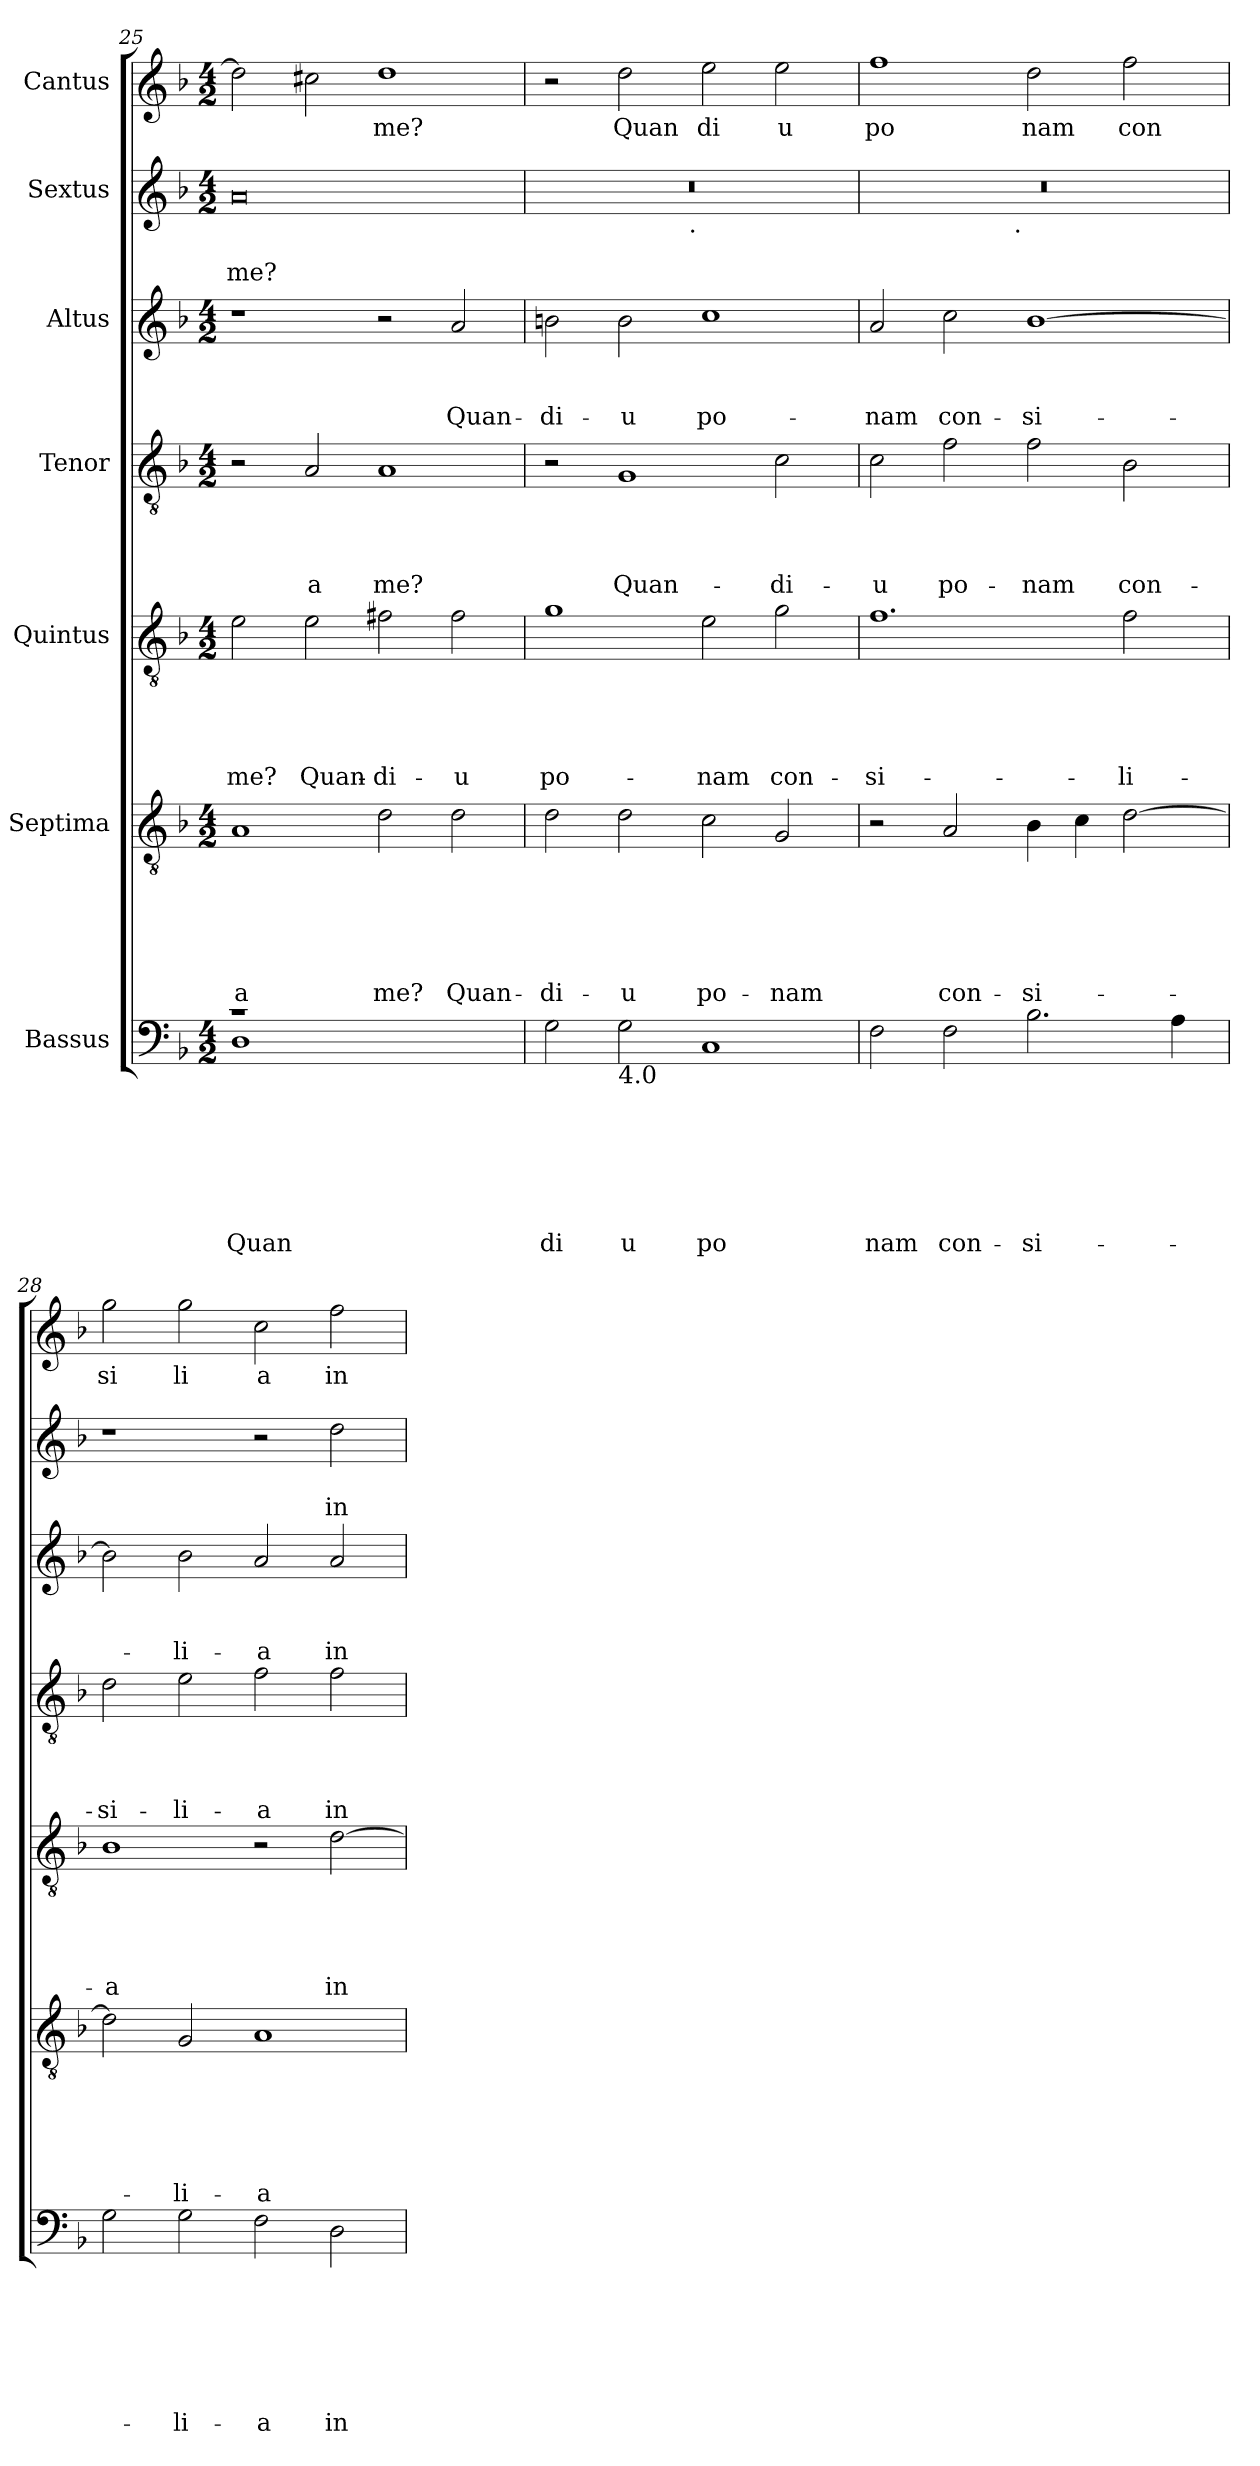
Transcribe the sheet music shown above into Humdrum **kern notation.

**kern	**text	**text	**text	**text	**text	**text	**text	**kern	**text	**text	**text	**text	**text	**text	**kern	**text	**text	**text	**text	**text	**kern	**text	**text	**text	**text	**kern	**text	**text	**text	**kern	**text	**text	**kern	**text
*part7	*part7	*part7	*part7	*part7	*part7	*part7	*part7	*part6	*part6	*part6	*part6	*part6	*part6	*part6	*part5	*part5	*part5	*part5	*part5	*part5	*part4	*part4	*part4	*part4	*part4	*part3	*part3	*part3	*part3	*part2	*part2	*part2	*part1	*part1
*staff7	*staff7	*staff7	*staff7	*staff7	*staff7	*staff7	*staff7	*staff6	*staff6	*staff6	*staff6	*staff6	*staff6	*staff6	*staff5	*staff5	*staff5	*staff5	*staff5	*staff5	*staff4	*staff4	*staff4	*staff4	*staff4	*staff3	*staff3	*staff3	*staff3	*staff2	*staff2	*staff2	*staff1	*staff1
*I"Bassus	*	*	*	*	*	*	*	*I"Septima	*	*	*	*	*	*	*I"Quintus	*	*	*	*	*	*I"Tenor	*	*	*	*	*I"Altus	*	*	*	*I"Sextus	*	*	*I"Cantus	*
*clefF4	*	*	*	*	*	*	*	*clefGv2	*	*	*	*	*	*	*clefGv2	*	*	*	*	*	*clefGv2	*	*	*	*	*clefG2	*	*	*	*clefG2	*	*	*clefG2	*
*ITrd-3c-5	*	*	*	*	*	*	*	*	*	*	*	*	*	*	*ITrd-3c-5	*	*	*	*	*	*ITrd-3c-5	*	*	*	*	*ITrd-3c-5	*	*	*	*ITrd-3c-5	*	*	*ITrd-3c-5	*
*k[b-e-]	*	*	*	*	*	*	*	*k[b-]	*	*	*	*	*	*	*k[b-e-]	*	*	*	*	*	*k[b-e-]	*	*	*	*	*k[b-e-]	*	*	*	*k[b-e-]	*	*	*k[b-e-]	*
*B-:	*	*	*	*	*	*	*	*F:	*	*	*	*	*	*	*B-:	*	*	*	*	*	*B-:	*	*	*	*	*B-:	*	*	*	*B-:	*	*	*B-:	*
*M4/2	*	*	*	*	*	*	*	*M4/2	*	*	*	*	*	*	*M4/2	*	*	*	*	*	*M4/2	*	*	*	*	*M4/2	*	*	*	*M4/2	*	*	*M4/2	*
=25	=25	=25	=25	=25	=25	=25	=25	=25	=25	=25	=25	=25	=25	=25	=25	=25	=25	=25	=25	=25	=25	=25	=25	=25	=25	=25	=25	=25	=25	=25	=25	=25	=25	=25
*^	*	*	*	*	*	*	*	*	*	*	*	*	*	*	*	*	*	*	*	*	*	*	*	*	*	*	*	*	*	*	*	*	*	*
!	!	!	!	!	!	!	!	!LO:LY:b	!	!	!	!	!	!	!LO:LY:b	!	!	!	!	!	!LO:LY:b	!	!	!	!	!	!	!	!	!	!	!	!LO:LY:b	!	!
1rc	1G	.	.	.	.	.	.	Quan	1A	.	.	.	.	.	a	2a\	.	.	.	.	me?	2r	.	.	.	.	1r	.	.	.	0dd	.	me?	2gg\]	.
!	!	!	!	!	!	!	!	!	!	!	!	!	!	!	!	!	!	!	!	!	!LO:LY:b	!	!	!	!	!LO:LY:b	!	!	!	!	!	!	!	!	!
.	.	.	.	.	.	.	.	.	.	.	.	.	.	.	.	2a\	.	.	.	.	Quan-	2d/	.	.	.	a	.	.	.	.	.	.	.	2ff#\	.
!	!	!	!	!	!	!	!	!	!	!	!	!	!	!	!LO:LY:b	!	!	!	!	!	!LO:LY:b	!	!	!	!	!LO:LY:b	!	!	!	!	!	!	!	!	!LO:LY:b
1ryy	1ryy	.	.	.	.	.	.	.	2d\	.	.	.	.	.	me?	2bn\	.	.	.	.	-di-	1d	.	.	.	me?	2r	.	.	.	.	.	.	1gg	me?
!	!	!	!	!	!	!	!	!	!	!	!	!	!	!	!LO:LY:b	!	!	!	!	!	!LO:LY:b	!	!	!	!	!	!	!	!	!LO:LY:b	!	!	!	!	!
.	.	.	.	.	.	.	.	.	2d\	.	.	.	.	.	Quan-	2b\	.	.	.	.	-u	.	.	.	.	.	2dd/	.	.	Quan-	.	.	.	.	.
*v	*v	*	*	*	*	*	*	*	*	*	*	*	*	*	*	*	*	*	*	*	*	*	*	*	*	*	*	*	*	*	*	*	*	*	*
=26	=26	=26	=26	=26	=26	=26	=26	=26	=26	=26	=26	=26	=26	=26	=26	=26	=26	=26	=26	=26	=26	=26	=26	=26	=26	=26	=26	=26	=26	=26	=26	=26	=26	=26
!	!	!	!	!	!	!	!LO:LY:b	!	!	!	!	!	!	!LO:LY:b	!	!	!	!	!	!LO:LY:b	!	!	!	!	!	!	!	!	!LO:LY:b	!	!	!	!	!
*	*	*	*	*	*	*	*	*	*	*	*	*	*	*	*	*	*	*	*	*	*	*	*	*	*	*	*	*	*	*^	*	*	*	*
2c\	.	.	.	.	.	.	di	2d\	.	.	.	.	.	-di-	1cc	.	.	.	.	po-	2r	.	.	.	.	2een\	.	.	-di-	0r	2ryy	.	.	2r	.
!LO:TX:b:t=4.0	!	!	!	!	!	!	!	!	!	!	!	!	!	!	!	!	!	!	!	!	!	!	!	!	!	!	!	!	!	!	!	!	!	!	!
!	!	!	!	!	!	!	!LO:LY:b	!	!	!	!	!	!	!LO:LY:b	!	!	!	!	!	!	!	!	!	!	!LO:LY:b	!	!	!	!LO:LY:b	!	!	!	!	!	!LO:LY:b
2c\	.	.	.	.	.	.	u	2d\	.	.	.	.	.	-u	.	.	.	.	.	.	1c	.	.	.	Quan-	2ee\	.	.	-u	.	4...ryy	.	.	2gg\	Quan
!	!	!	!	!	!	!	!	!	!	!	!	!	!	!	!	!	!	!	!	!	!	!	!	!	!	!	!	!	!	!	!LO:TX:b:t=.	!	!	!	!
.	.	.	.	.	.	.	.	.	.	.	.	.	.	.	.	.	.	.	.	.	.	.	.	.	.	.	.	.	.	.	1ryy	.	.	.	.
!	!	!	!	!	!	!	!LO:LY:b	!	!	!	!	!	!	!LO:LY:b	!	!	!	!	!	!LO:LY:b	!	!	!	!	!	!	!	!	!LO:LY:b	!	!	!	!	!	!LO:LY:b
1F	.	.	.	.	.	.	po	2c\	.	.	.	.	.	po-	2a\	.	.	.	.	-nam	.	.	.	.	.	1ff	.	.	po-	.	.	.	.	2aa\	di
!	!	!	!	!	!	!	!	!	!	!	!	!	!	!LO:LY:b	!	!	!	!	!	!LO:LY:b	!	!	!	!	!LO:LY:b	!	!	!	!	!	!	!	!	!	!LO:LY:b
.	.	.	.	.	.	.	.	2G/	.	.	.	.	.	-nam	2cc\	.	.	.	.	con-	2f\	.	.	.	-di-	.	.	.	.	.	.	.	.	2aa\	u
.	.	.	.	.	.	.	.	.	.	.	.	.	.	.	.	.	.	.	.	.	.	.	.	.	.	.	.	.	.	.	32ryy	.	.	.	.
!!LO:PB:g=z
=27	=27	=27	=27	=27	=27	=27	=27	=27	=27	=27	=27	=27	=27	=27	=27	=27	=27	=27	=27	=27	=27	=27	=27	=27	=27	=27	=27	=27	=27	=27	=27	=27	=27	=27	=27
!	!	!	!	!	!	!	!LO:LY:b	!	!	!	!	!	!	!	!	!	!	!	!	!LO:LY:b	!	!	!	!	!LO:LY:b	!	!	!	!LO:LY:b	!	!	!	!	!	!LO:LY:b
2B-\	.	.	.	.	.	.	nam	2r	.	.	.	.	.	.	1.b-	.	.	.	.	-si-	2f\	.	.	.	-u	2dd/	.	.	-nam	0r	2ryy	.	.	1bb-	po
!	!	!	!	!	!	!	!LO:LY:b	!	!	!	!	!	!	!LO:LY:b	!	!	!	!	!	!	!	!	!	!	!LO:LY:b	!	!	!	!LO:LY:b	!	!	!	!	!	!
2B-\	.	.	.	.	.	.	con-	2A/	.	.	.	.	.	con-	.	.	.	.	.	.	2b-\	.	.	.	po-	2ff\	.	.	con-	.	4...ryy	.	.	.	.
!	!	!	!	!	!	!	!	!	!	!	!	!	!	!	!	!	!	!	!	!	!	!	!	!	!	!	!	!	!	!	!LO:TX:b:t=.	!	!	!	!
.	.	.	.	.	.	.	.	.	.	.	.	.	.	.	.	.	.	.	.	.	.	.	.	.	.	.	.	.	.	.	1ryy	.	.	.	.
!	!	!	!	!	!	!	!LO:LY:b	!	!	!	!	!	!	!LO:LY:b	!	!	!	!	!	!	!	!	!	!	!LO:LY:b	!	!	!	!LO:LY:b	!	!	!	!	!	!LO:LY:b
2.e-\	.	.	.	.	.	.	-si-	4B-\	.	.	.	.	.	-si-	.	.	.	.	.	.	2b-\	.	.	.	-nam	[>1ee-	.	.	-si-	.	.	.	.	2gg\	nam
.	.	.	.	.	.	.	.	4c\	.	.	.	.	.	.	.	.	.	.	.	.	.	.	.	.	.	.	.	.	.	.	.	.	.	.	.
!	!	!	!	!	!	!	!	!	!	!	!	!	!	!	!	!	!	!	!	!LO:LY:b	!	!	!	!	!LO:LY:b	!	!	!	!	!	!	!	!	!	!LO:LY:b
.	.	.	.	.	.	.	.	[>2d\	.	.	.	.	.	.	2b-\	.	.	.	.	-li-	2e-\	.	.	.	con-	.	.	.	.	.	.	.	.	2bb-\	con
4d\	.	.	.	.	.	.	.	.	.	.	.	.	.	.	.	.	.	.	.	.	.	.	.	.	.	.	.	.	.	.	.	.	.	.	.
.	.	.	.	.	.	.	.	.	.	.	.	.	.	.	.	.	.	.	.	.	.	.	.	.	.	.	.	.	.	.	32ryy	.	.	.	.
=28	=28	=28	=28	=28	=28	=28	=28	=28	=28	=28	=28	=28	=28	=28	=28	=28	=28	=28	=28	=28	=28	=28	=28	=28	=28	=28	=28	=28	=28	=28	=28	=28	=28	=28	=28
!	!	!	!	!	!	!	!	!	!	!	!	!	!	!	!	!	!	!	!	!LO:LY:b	!	!	!	!	!LO:LY:b	!	!	!	!	!	!	!	!	!	!LO:LY:b
*	*	*	*	*	*	*	*	*	*	*	*	*	*	*	*	*	*	*	*	*	*	*	*	*	*	*	*	*	*	*v	*v	*	*	*	*
2c\	.	.	.	.	.	.	.	2d\]	.	.	.	.	.	.	1e-	.	.	.	.	-a	2g\	.	.	.	-si-	2ee-\]	.	.	.	1r	.	.	2ccc\	si
!	!	!	!	!	!	!	!LO:LY:b	!	!	!	!	!	!	!LO:LY:b	!	!	!	!	!	!	!	!	!	!	!LO:LY:b	!	!	!	!LO:LY:b	!	!	!	!	!LO:LY:b
2c\	.	.	.	.	.	.	-li-	2G/	.	.	.	.	.	-li-	.	.	.	.	.	.	2a\	.	.	.	-li-	2ee-\	.	.	-li-	.	.	.	2ccc\	li
!	!	!	!	!	!	!	!LO:LY:b	!	!	!	!	!	!	!LO:LY:b	!	!	!	!	!	!	!	!	!	!	!LO:LY:b	!	!	!	!LO:LY:b	!	!	!	!	!LO:LY:b
2B-\	.	.	.	.	.	.	-a	1A	.	.	.	.	.	-a	2r	.	.	.	.	.	2b-\	.	.	.	-a	2dd/	.	.	-a	2r	.	.	2ff\	a
!	!	!	!	!	!	!	!LO:LY:b	!	!	!	!	!	!	!	!	!	!	!	!	!LO:LY:b	!	!	!	!	!LO:LY:b	!	!	!	!LO:LY:b	!	!	!LO:LY:b	!	!LO:LY:b
2G\	.	.	.	.	.	.	in	.	.	.	.	.	.	.	[>2g\	.	.	.	.	in	2b-\	.	.	.	in	2dd/	.	.	in	2gg\	.	in	2bb-\	in
=	=	=	=	=	=	=	=	=	=	=	=	=	=	=	=	=	=	=	=	=	=	=	=	=	=	=	=	=	=	=	=	=	=	=
*-	*-	*-	*-	*-	*-	*-	*-	*-	*-	*-	*-	*-	*-	*-	*-	*-	*-	*-	*-	*-	*-	*-	*-	*-	*-	*-	*-	*-	*-	*-	*-	*-	*-	*-
